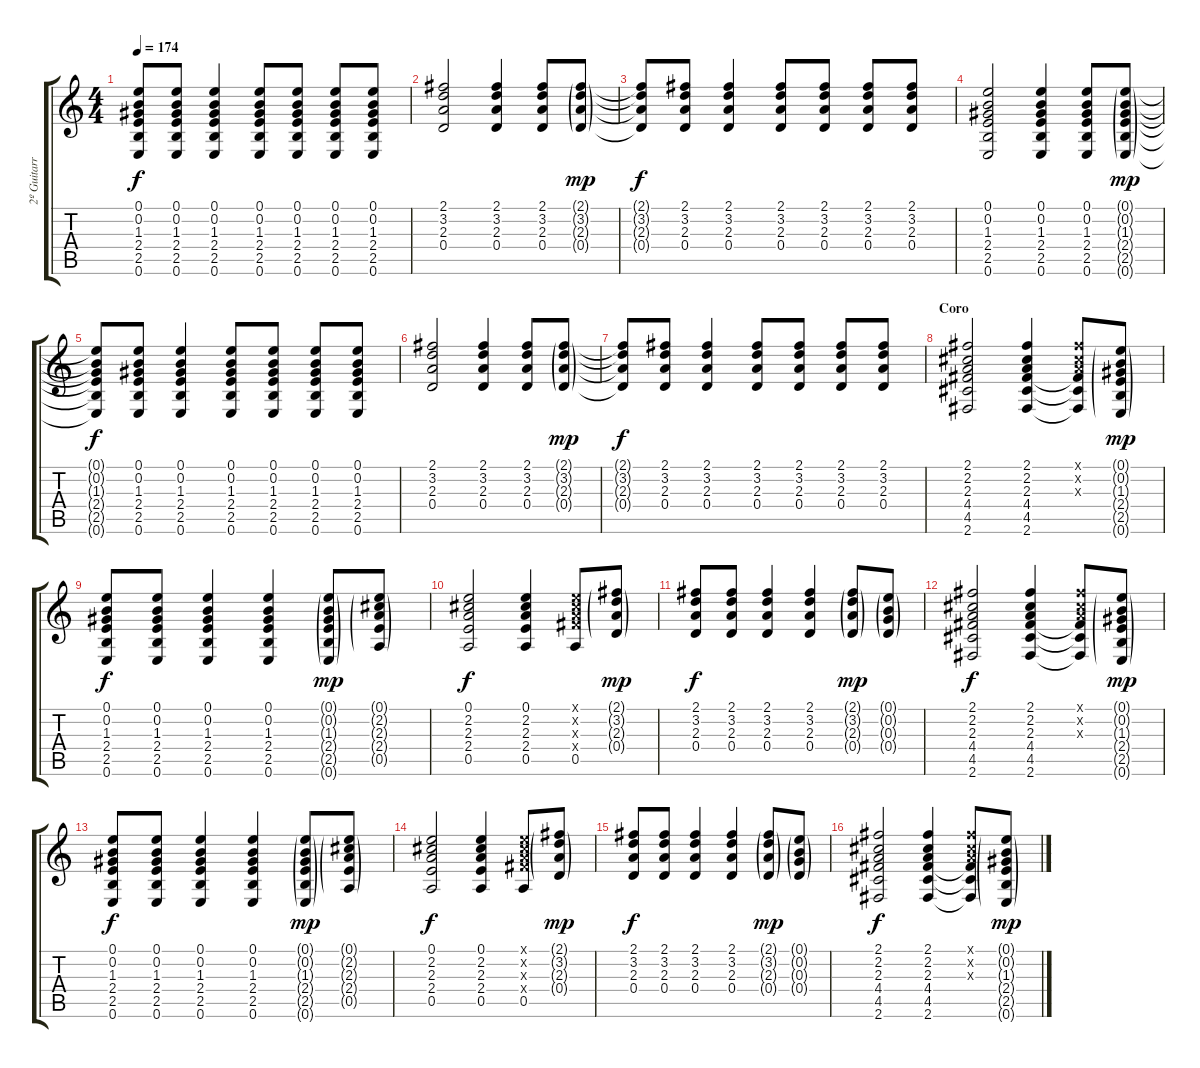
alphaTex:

\track ("2º Guitarra/Voz (Salim Vera)" "2º Guitarr") {instrument overdrivenguitar}
\staff {score tabs}
\tuning (E4 B3 G3 D3 A2 E2) {hide}
\ts (4 4)
\tempo 174
\clef g2
\ks c
(0.1{t} 0.2{t} 1.3{t} 2.4{t} 2.5{t} 0.6{t}).8{dy f} (0.1 0.2 1.3 2.4 2.5 0.6).8 (0.1 0.2 1.3 2.4 2.5 0.6).4 (0.1 0.2 1.3 2.4 2.5 0.6).8 (0.1 0.2 1.3 2.4 2.5 0.6).8 (0.1 0.2 1.3 2.4 2.5 0.6).8 (0.1 0.2 1.3 2.4 2.5 0.6).8 |
(2.1 3.2 2.3 0.4).2 (2.1 3.2 2.3 0.4).4 (2.1 3.2 2.3 0.4).8 (2.1{g} 3.2{g} 2.3{g} 0.4{g}).8{dy mp} |
(2.1{t} 3.2{t} 2.3{t} 0.4{t}).8{dy f} (2.1 3.2 2.3 0.4).8 (2.1 3.2 2.3 0.4).4 (2.1 3.2 2.3 0.4).8 (2.1 3.2 2.3 0.4).8 (2.1 3.2 2.3 0.4).8 (2.1 3.2 2.3 0.4).8 |
(0.1 0.2 1.3 2.4 2.5 0.6).2 (0.1 0.2 1.3 2.4 2.5 0.6).4 (0.1 0.2 1.3 2.4 2.5 0.6).8 (0.1{g} 0.2{g} 1.3{g} 2.4{g} 2.5{g} 0.6{g}).8{dy mp} |
(0.1{t} 0.2{t} 1.3{t} 2.4{t} 2.5{t} 0.6{t}).8{dy f} (0.1 0.2 1.3 2.4 2.5 0.6).8 (0.1 0.2 1.3 2.4 2.5 0.6).4 (0.1 0.2 1.3 2.4 2.5 0.6).8 (0.1 0.2 1.3 2.4 2.5 0.6).8 (0.1 0.2 1.3 2.4 2.5 0.6).8 (0.1 0.2 1.3 2.4 2.5 0.6).8 |
(2.1 3.2 2.3 0.4).2 (2.1 3.2 2.3 0.4).4 (2.1 3.2 2.3 0.4).8 (2.1{g} 3.2{g} 2.3{g} 0.4{g}).8{dy mp} |
(2.1{t} 3.2{t} 2.3{t} 0.4{t}).8{dy f} (2.1 3.2 2.3 0.4).8 (2.1 3.2 2.3 0.4).4 (2.1 3.2 2.3 0.4).8 (2.1 3.2 2.3 0.4).8 (2.1 3.2 2.3 0.4).8 (2.1 3.2 2.3 0.4).8 |
\section ("" "Coro")
(2.1 2.2 2.3 4.4 4.5 2.6).2 (2.1 2.2 2.3 4.4 4.5 2.6).4 (2.1{x} 2.2{x} 2.3{x} 4.4{t} 4.5{t} 2.6{t}).8 (0.1{g} 0.2{g} 1.3{g} 2.4{g} 2.5{g} 0.6{g}).8{dy mp} |
(0.1 0.2 1.3 2.4 2.5 0.6).8{dy f} (0.1 0.2 1.3 2.4 2.5 0.6).8 (0.1 0.2 1.3 2.4 2.5 0.6).4 (0.1 0.2 1.3 2.4 2.5 0.6).4 (0.1{g} 0.2{g} 1.3{g} 2.4{g} 2.5{g} 0.6{g}).8{dy mp} (0.1{g} 2.2{g} 2.3{g} 2.4{g} 0.5{g}).8 |
(0.1 2.2 2.3 2.4 0.5).2{dy f} (0.1 2.2 2.3 2.4 0.5).4 (0.1{x} 2.2{x} 2.3{x} 4.4{x} 0.5).8 (2.1{g} 3.2{g} 2.3{g} 0.4{g}).8{dy mp} |
(2.1 3.2 2.3 0.4).8{dy f} (2.1 3.2 2.3 0.4).8 (2.1 3.2 2.3 0.4).4 (2.1 3.2 2.3 0.4).4 (2.1{g} 3.2{g} 2.3{g} 0.4{g}).8{dy mp} (0.1{g} 0.2{g} 0.3{g} 0.4{g}).8 |
(2.1 2.2 2.3 4.4 4.5 2.6).2{dy f} (2.1 2.2 2.3 4.4 4.5 2.6).4 (2.1{x} 2.2{x} 2.3{x} 4.4{t} 4.5{t} 2.6{t}).8 (0.1{g} 0.2{g} 1.3{g} 2.4{g} 2.5{g} 0.6{g}).8{dy mp} |
(0.1 0.2 1.3 2.4 2.5 0.6).8{dy f} (0.1 0.2 1.3 2.4 2.5 0.6).8 (0.1 0.2 1.3 2.4 2.5 0.6).4 (0.1 0.2 1.3 2.4 2.5 0.6).4 (0.1{g} 0.2{g} 1.3{g} 2.4{g} 2.5{g} 0.6{g}).8{dy mp} (0.1{g} 2.2{g} 2.3{g} 2.4{g} 0.5{g}).8 |
(0.1 2.2 2.3 2.4 0.5).2{dy f} (0.1 2.2 2.3 2.4 0.5).4 (0.1{x} 2.2{x} 2.3{x} 4.4{x} 0.5).8 (2.1{g} 3.2{g} 2.3{g} 0.4{g}).8{dy mp} |
(2.1 3.2 2.3 0.4).8{dy f} (2.1 3.2 2.3 0.4).8 (2.1 3.2 2.3 0.4).4 (2.1 3.2 2.3 0.4).4 (2.1{g} 3.2{g} 2.3{g} 0.4{g}).8{dy mp} (0.1{g} 0.2{g} 0.3{g} 0.4{g}).8 |
(2.1 2.2 2.3 4.4 4.5 2.6).2{dy f} (2.1 2.2 2.3 4.4 4.5 2.6).4 (2.1{x} 2.2{x} 2.3{x} 4.4{t} 4.5{t} 2.6{t}).8 (0.1{g} 0.2{g} 1.3{g} 2.4{g} 2.5{g} 0.6{g}).8{dy mp}
